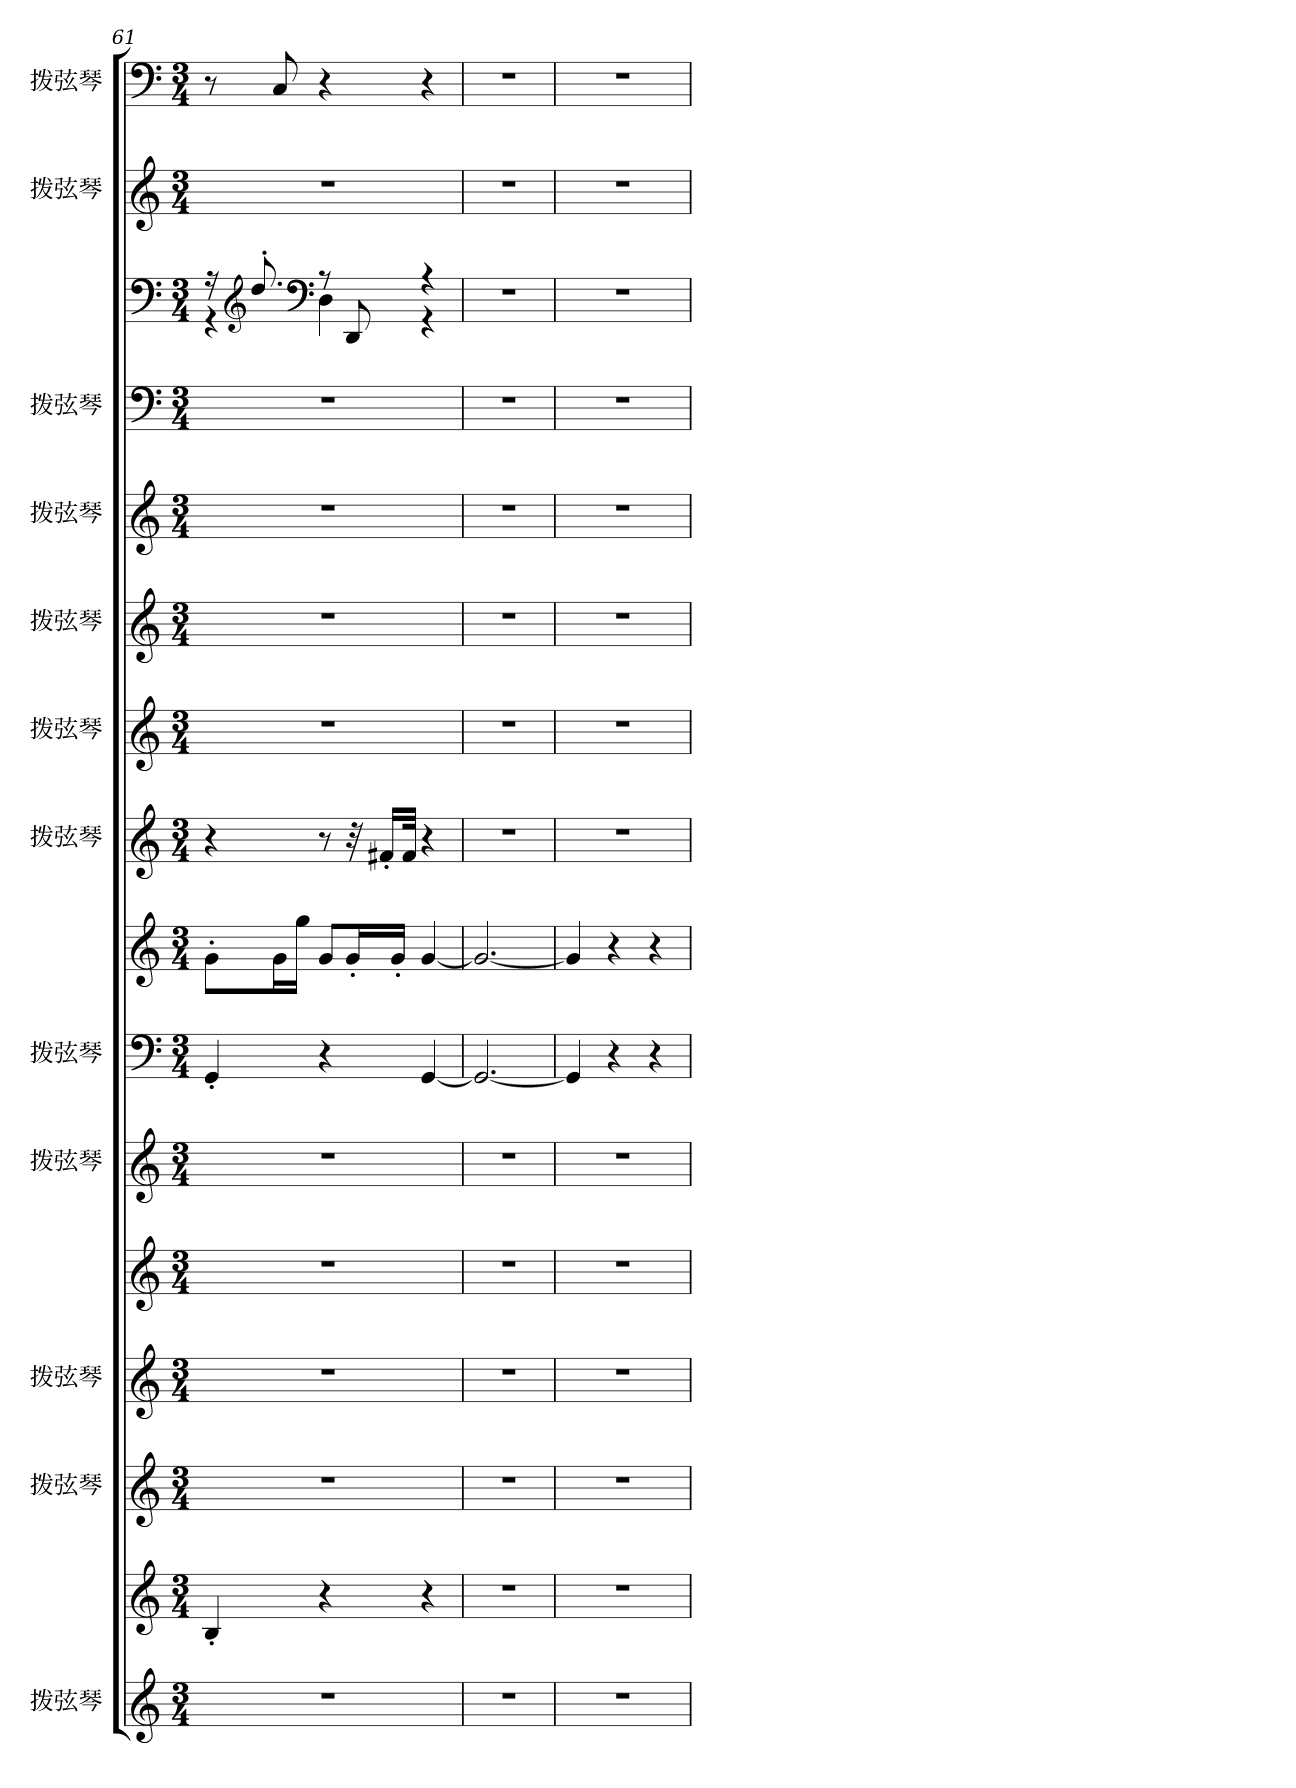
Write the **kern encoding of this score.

**kern	**kern	**kern	**kern	**kern	**kern	**kern	**kern	**kern	**kern	**kern	**kern	**kern	**kern	**kern	**kern
*part12	*part12	*part11	*part10	*part10	*part9	*part8	*part8	*part7	*part6	*part5	*part4	*part3	*part3	*part2	*part1
*staff16	*staff15	*staff14	*staff13	*staff12	*staff11	*staff10	*staff9	*staff8	*staff7	*staff6	*staff5	*staff4	*staff3	*staff2	*staff1
*I"拨弦琴	*	*I"拨弦琴	*I"拨弦琴	*	*I"拨弦琴	*I"拨弦琴	*	*I"拨弦琴	*I"拨弦琴	*I"拨弦琴	*I"拨弦琴	*I"拨弦琴	*	*I"拨弦琴	*I"拨弦琴
*clefG2	*clefG2	*clefG2	*clefG2	*clefG2	*clefG2	*clefF4	*clefG2	*clefG2	*clefG2	*clefG2	*clefG2	*clefF4	*clefF4	*clefG2	*clefF4
*k[]	*k[]	*k[]	*k[]	*k[]	*k[]	*k[]	*k[]	*k[]	*k[]	*k[]	*k[]	*k[]	*k[]	*k[]	*k[]
*M3/4	*M3/4	*M3/4	*M3/4	*M3/4	*M3/4	*M3/4	*M3/4	*M3/4	*M3/4	*M3/4	*M3/4	*M3/4	*M3/4	*M3/4	*M3/4
=61	=61	=61	=61	=61	=61	=61	=61	=61	=61	=61	=61	=61	=61	=61	=61
*	*	*	*	*	*	*	*	*	*	*	*	*	*^	*	*
2.r	4B'/	2.r	2.r	2.r	2.r	4GG'/	8g'\L	4r	2.r	2.r	2.r	2.r	16r	4r	2.r	8r
*	*	*	*	*	*	*	*	*	*	*	*	*	*clefG2	*	*	*
.	.	.	.	.	.	.	.	.	.	.	.	.	8.dd'/	.	.	.
.	.	.	.	.	.	.	16g\L	.	.	.	.	.	.	.	.	8C/
.	.	.	.	.	.	.	16gg\JJ	.	.	.	.	.	.	.	.	.
*	*	*	*	*	*	*	*	*	*	*	*	*	*clefF4	*	*	*
.	4r	.	.	.	.	4r	8g/L	8r	.	.	.	.	8r	4D\	.	4r
.	.	.	.	.	.	.	16g'/L	32r	.	.	.	.	8DD/	.	.	.
.	.	.	.	.	.	.	.	16f#X'/LL	.	.	.	.	.	.	.	.
.	.	.	.	.	.	.	16g'/JJ	.	.	.	.	.	.	.	.	.
.	.	.	.	.	.	.	.	32f#/JJk	.	.	.	.	.	.	.	.
.	4r	.	.	.	.	[4GG/	[4g/	4r	.	.	.	.	4r	4r	.	4r
*	*	*	*	*	*	*	*	*	*	*	*	*	*v	*v	*	*
=62	=62	=62	=62	=62	=62	=62	=62	=62	=62	=62	=62	=62	=62	=62	=62
2.r	2.r	2.r	2.r	2.r	2.r	2.GG/_	2.g/_	2.r	2.r	2.r	2.r	2.r	2.r	2.r	2.r
=63	=63	=63	=63	=63	=63	=63	=63	=63	=63	=63	=63	=63	=63	=63	=63
2.r	2.r	2.r	2.r	2.r	2.r	4GG/]	4g/]	2.r	2.r	2.r	2.r	2.r	2.r	2.r	2.r
.	.	.	.	.	.	4r	4r	.	.	.	.	.	.	.	.
.	.	.	.	.	.	4r	4r	.	.	.	.	.	.	.	.
=	=	=	=	=	=	=	=	=	=	=	=	=	=	=	=
*-	*-	*-	*-	*-	*-	*-	*-	*-	*-	*-	*-	*-	*-	*-	*-
